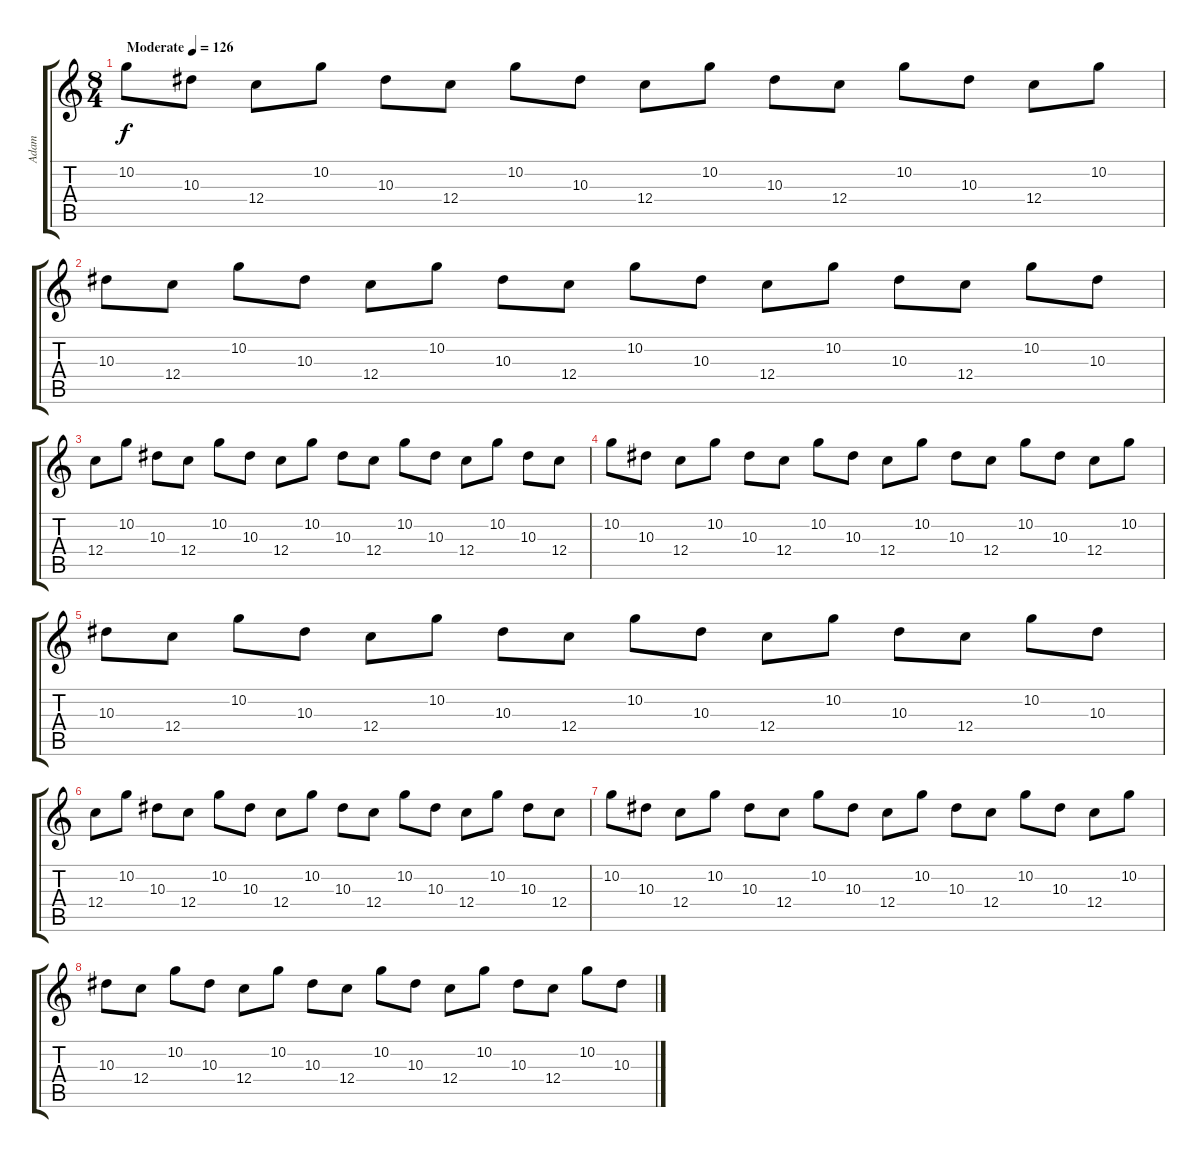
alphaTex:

\track ("Adam" "Adam") {instrument distortionguitar}
\staff {score tabs}
\tuning (D4 A3 F3 C3 G2 C2) {hide}
\ts (8 4)
\tempo (126 "Moderate")
\clef g2
\ks c
10.2.8{dy f instrument electricguitarclean} 10.3.8 12.4.8 10.2.8 10.3.8 12.4.8 10.2.8 10.3.8 12.4.8 10.2.8 10.3.8 12.4.8 10.2.8 10.3.8 12.4.8 10.2.8 |
10.3.8 12.4.8 10.2.8 10.3.8 12.4.8 10.2.8 10.3.8 12.4.8 10.2.8 10.3.8 12.4.8 10.2.8 10.3.8 12.4.8 10.2.8 10.3.8 |
12.4.8 10.2.8 10.3.8 12.4.8 10.2.8 10.3.8 12.4.8 10.2.8 10.3.8 12.4.8 10.2.8 10.3.8 12.4.8 10.2.8 10.3.8 12.4.8 |
10.2.8 10.3.8 12.4.8 10.2.8 10.3.8 12.4.8 10.2.8 10.3.8 12.4.8 10.2.8 10.3.8 12.4.8 10.2.8 10.3.8 12.4.8 10.2.8 |
10.3.8 12.4.8 10.2.8 10.3.8 12.4.8 10.2.8 10.3.8 12.4.8 10.2.8 10.3.8 12.4.8 10.2.8 10.3.8 12.4.8 10.2.8 10.3.8 |
12.4.8 10.2.8 10.3.8 12.4.8 10.2.8 10.3.8 12.4.8 10.2.8 10.3.8 12.4.8 10.2.8 10.3.8 12.4.8 10.2.8 10.3.8 12.4.8 |
10.2.8 10.3.8 12.4.8 10.2.8 10.3.8 12.4.8 10.2.8 10.3.8 12.4.8 10.2.8 10.3.8 12.4.8 10.2.8 10.3.8 12.4.8 10.2.8 |
10.3.8 12.4.8 10.2.8 10.3.8 12.4.8 10.2.8 10.3.8 12.4.8 10.2.8 10.3.8 12.4.8 10.2.8 10.3.8 12.4.8 10.2.8 10.3.8
